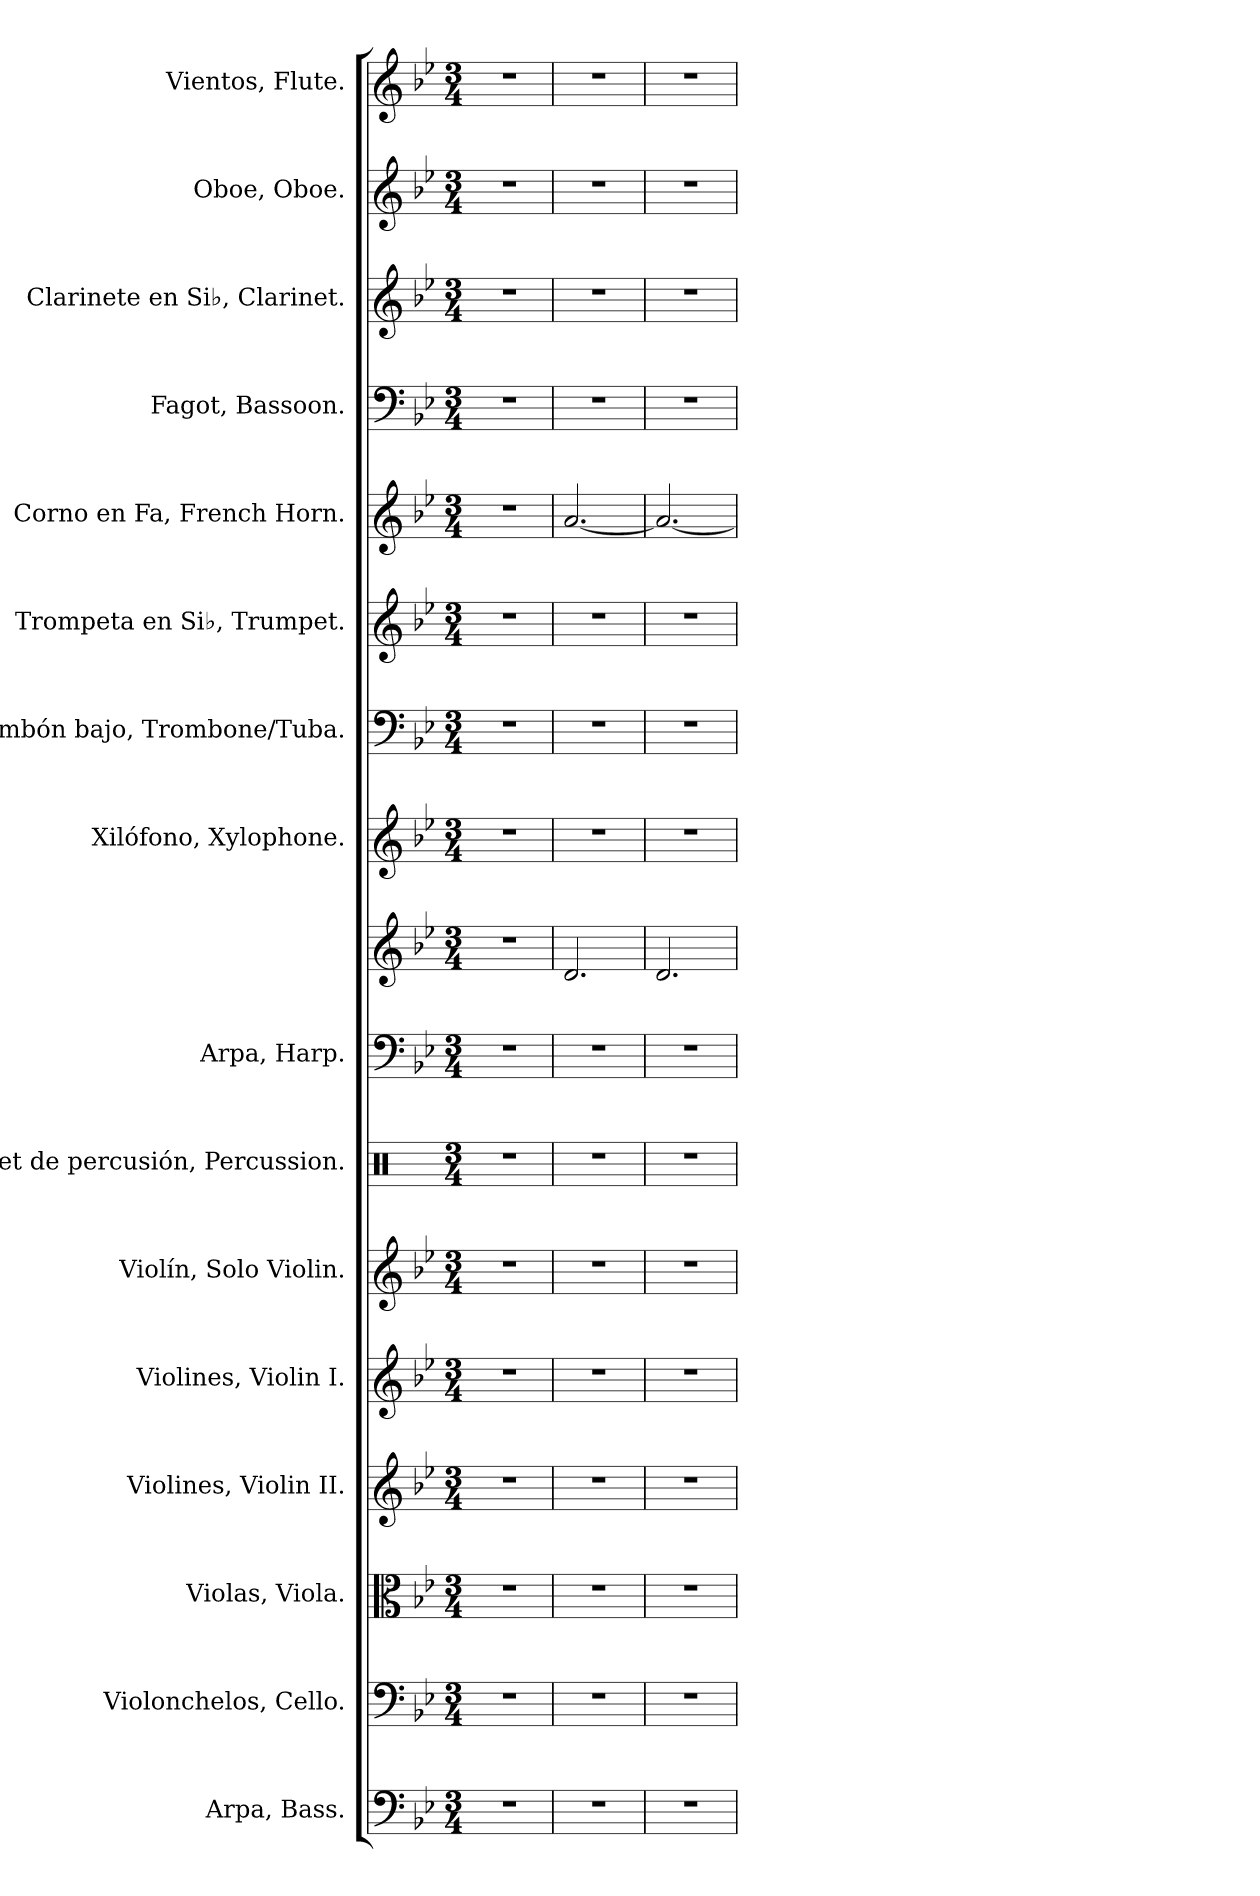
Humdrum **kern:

**kern	**kern	**kern	**kern	**kern	**kern	**kern	**kern	**kern	**kern	**kern	**kern	**kern	**kern	**kern	**kern	**kern
*part16	*part15	*part14	*part13	*part12	*part11	*part10	*part9	*part9	*part8	*part7	*part6	*part5	*part4	*part3	*part2	*part1
*staff17	*staff16	*staff15	*staff14	*staff13	*staff12	*staff11	*staff10	*staff9	*staff8	*staff7	*staff6	*staff5	*staff4	*staff3	*staff2	*staff1
*I"Arpa, Bass.	*I"Violonchelos, Cello.	*I"Violas, Viola.	*I"Violines, Violin II.	*I"Violines, Violin I.	*I"Violín, Solo Violin.	*I"Set de percusión, Percussion.	*I"Arpa, Harp.	*	*I"Xilófono, Xylophone.	*I"Trombón bajo, Trombone/Tuba.	*I"Trompeta en Si♭, Trumpet.	*I"Corno en Fa, French Horn.	*I"Fagot, Bassoon.	*I"Clarinete en Si♭, Clarinet.	*I"Oboe, Oboe.	*I"Vientos, Flute.
*I'Arp.	*I'Vcs.	*I'Vlas.	*I'Vlns.	*I'Vlns.	*I'Vln.	*	*I'Arp.	*	*I'Xil.	*I'Tbn. B.	*I'Tpt. Si♭	*I'Cor. Fa	*I'Fag.	*I'Cl. Si♭	*I'Ob.	*I'Vi.
*clefF4	*clefF4	*clefC3	*clefG2	*clefG2	*clefG2	*clefX	*clefF4	*clefG2	*clefG2	*clefF4	*clefG2	*clefG2	*clefF4	*clefG2	*clefG2	*clefG2
*	*	*	*	*	*	*	*	*	*ITrd-7c-12	*	*ITrd1c2	*ITrd4c7	*	*ITrd1c2	*	*
*k[b-e-]	*k[b-e-]	*k[b-e-]	*k[b-e-]	*k[b-e-]	*k[b-e-]	*k[]	*k[b-e-]	*k[b-e-]	*k[b-e-]	*k[b-e-]	*k[b-e-a-d-]	*k[b-e-a-]	*k[b-e-]	*k[b-e-a-d-]	*k[b-e-]	*k[b-e-]
*M3/4	*M3/4	*M3/4	*M3/4	*M3/4	*M3/4	*M3/4	*M3/4	*M3/4	*M3/4	*M3/4	*M3/4	*M3/4	*M3/4	*M3/4	*M3/4	*M3/4
*MM185	*MM185	*MM185	*MM185	*MM185	*MM185	*MM185	*MM185	*MM185	*MM185	*MM185	*MM185	*MM185	*MM185	*MM185	*MM185	*MM185
=1	=1	=1	=1	=1	=1	=1	=1	=1	=1	=1	=1	=1	=1	=1	=1	=1
2.r	2.r	2.r	2.r	2.r	2.r	2.r	2.r	2.r	2.r	2.r	2.r	2.r	2.r	2.r	2.r	2.r
=2	=2	=2	=2	=2	=2	=2	=2	=2	=2	=2	=2	=2	=2	=2	=2	=2
2.r	2.r	2.r	2.r	2.r	2.r	2.r	2.r	2.d/	2.r	2.r	2.r	[2.d/	2.r	2.r	2.r	2.r
=3	=3	=3	=3	=3	=3	=3	=3	=3	=3	=3	=3	=3	=3	=3	=3	=3
2.r	2.r	2.r	2.r	2.r	2.r	2.r	2.r	2.d/	2.r	2.r	2.r	2.d/_	2.r	2.r	2.r	2.r
=	=	=	=	=	=	=	=	=	=	=	=	=	=	=	=	=
*-	*-	*-	*-	*-	*-	*-	*-	*-	*-	*-	*-	*-	*-	*-	*-	*-
